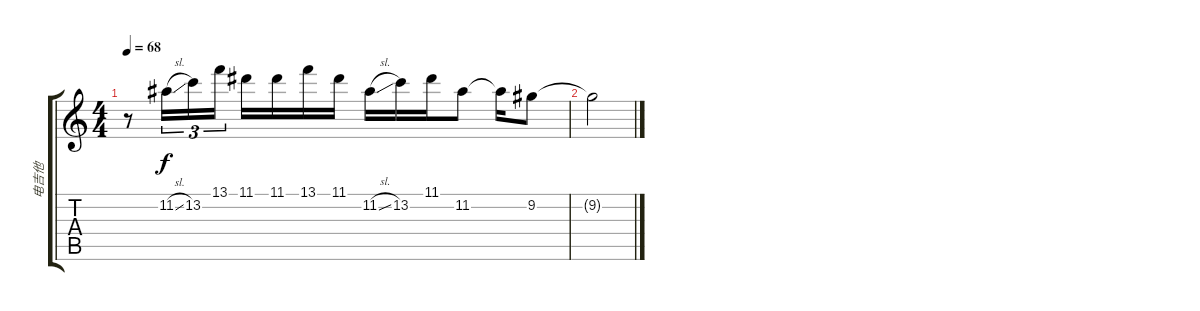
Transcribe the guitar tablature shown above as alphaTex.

\track ("电吉他 " "电吉他 ") {instrument overdrivenguitar}
\staff {score tabs}
\tuning (E4 B3 G3 D3 A2 E2) {hide}
\ts (4 4)
\tempo 68
\clef g2
\ks c
r.8{dy f} 11.2{sl}.16{tu (3 2)} 13.2.16{tu (3 2)} 13.1.16{tu (3 2)} 11.1.16 11.1.16 13.1.16 11.1.16 11.2{sl}.16 13.2.16 11.1.16 11.2.8 11.2{t}.16 9.2.8 |
9.2{t}.2
